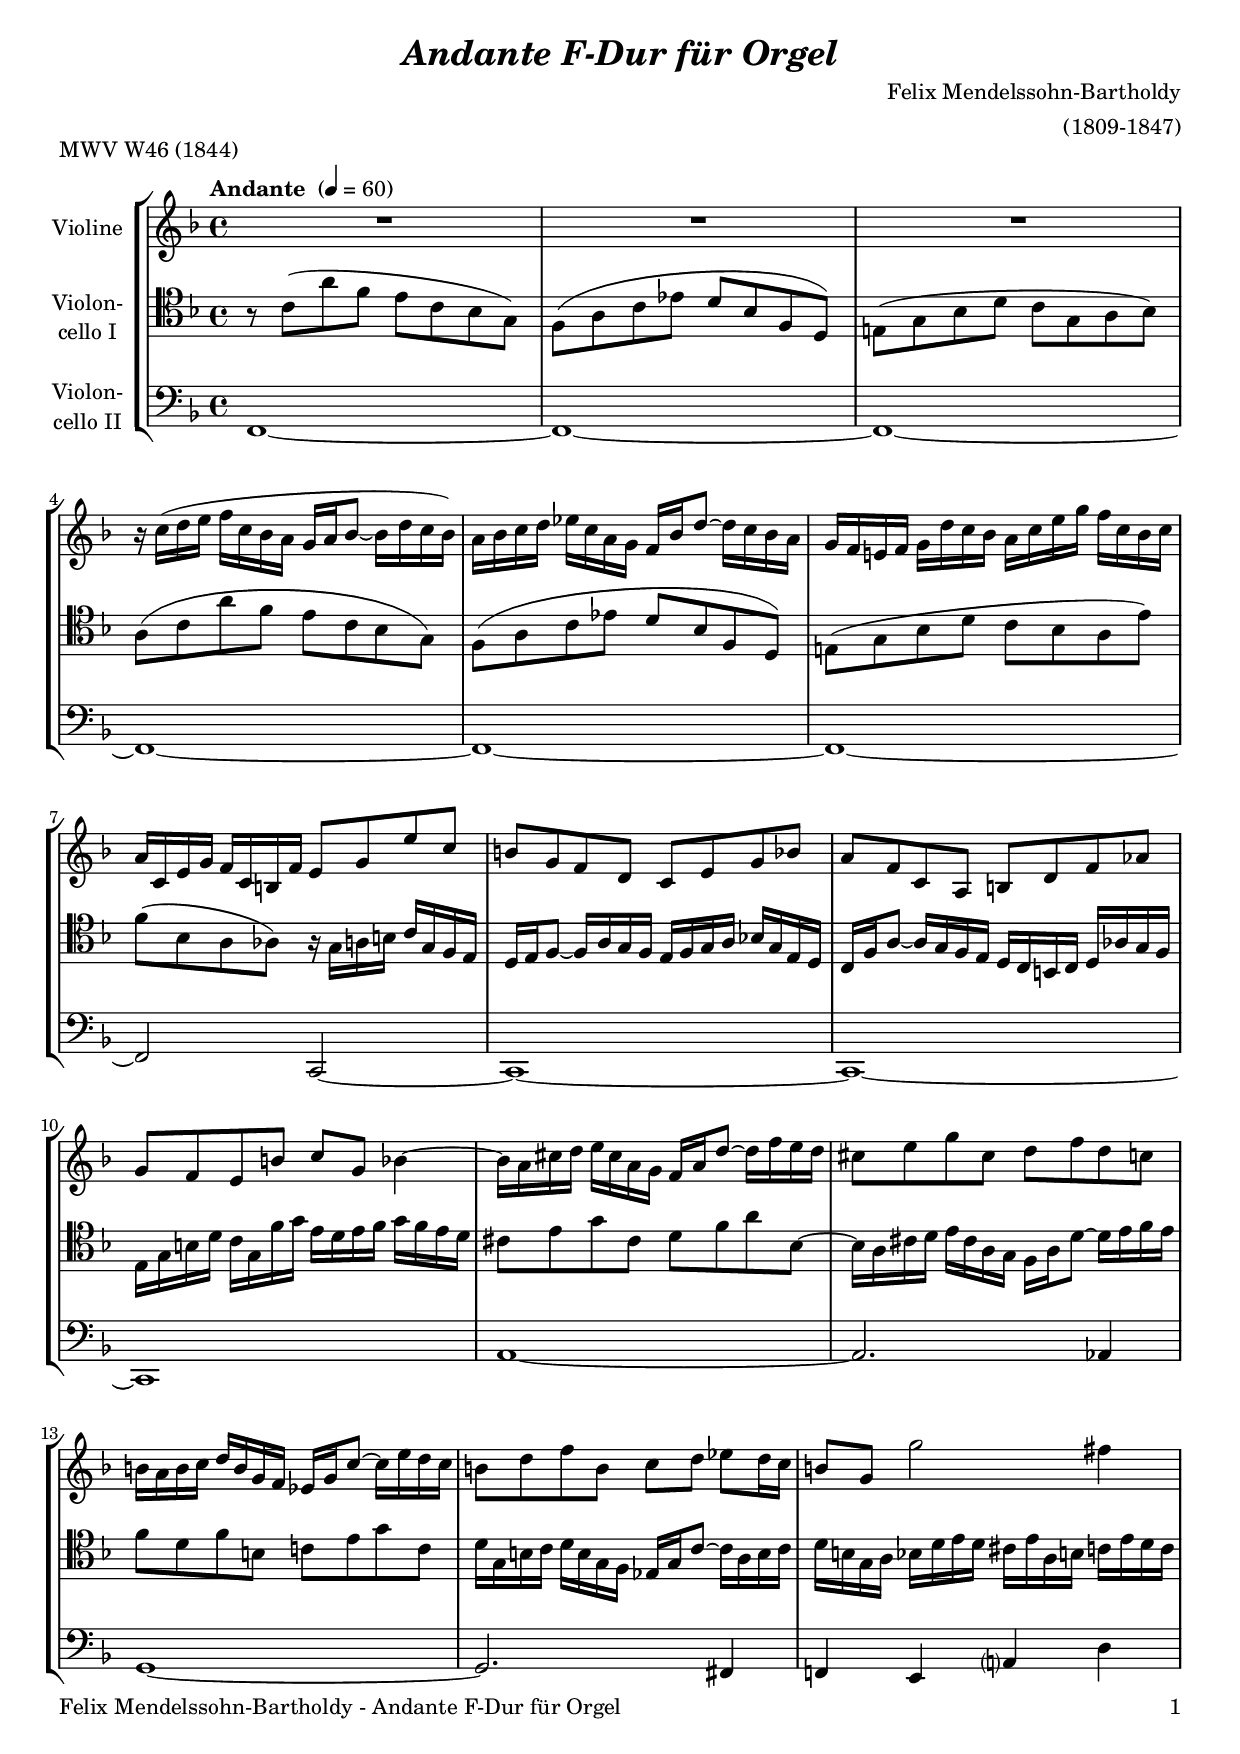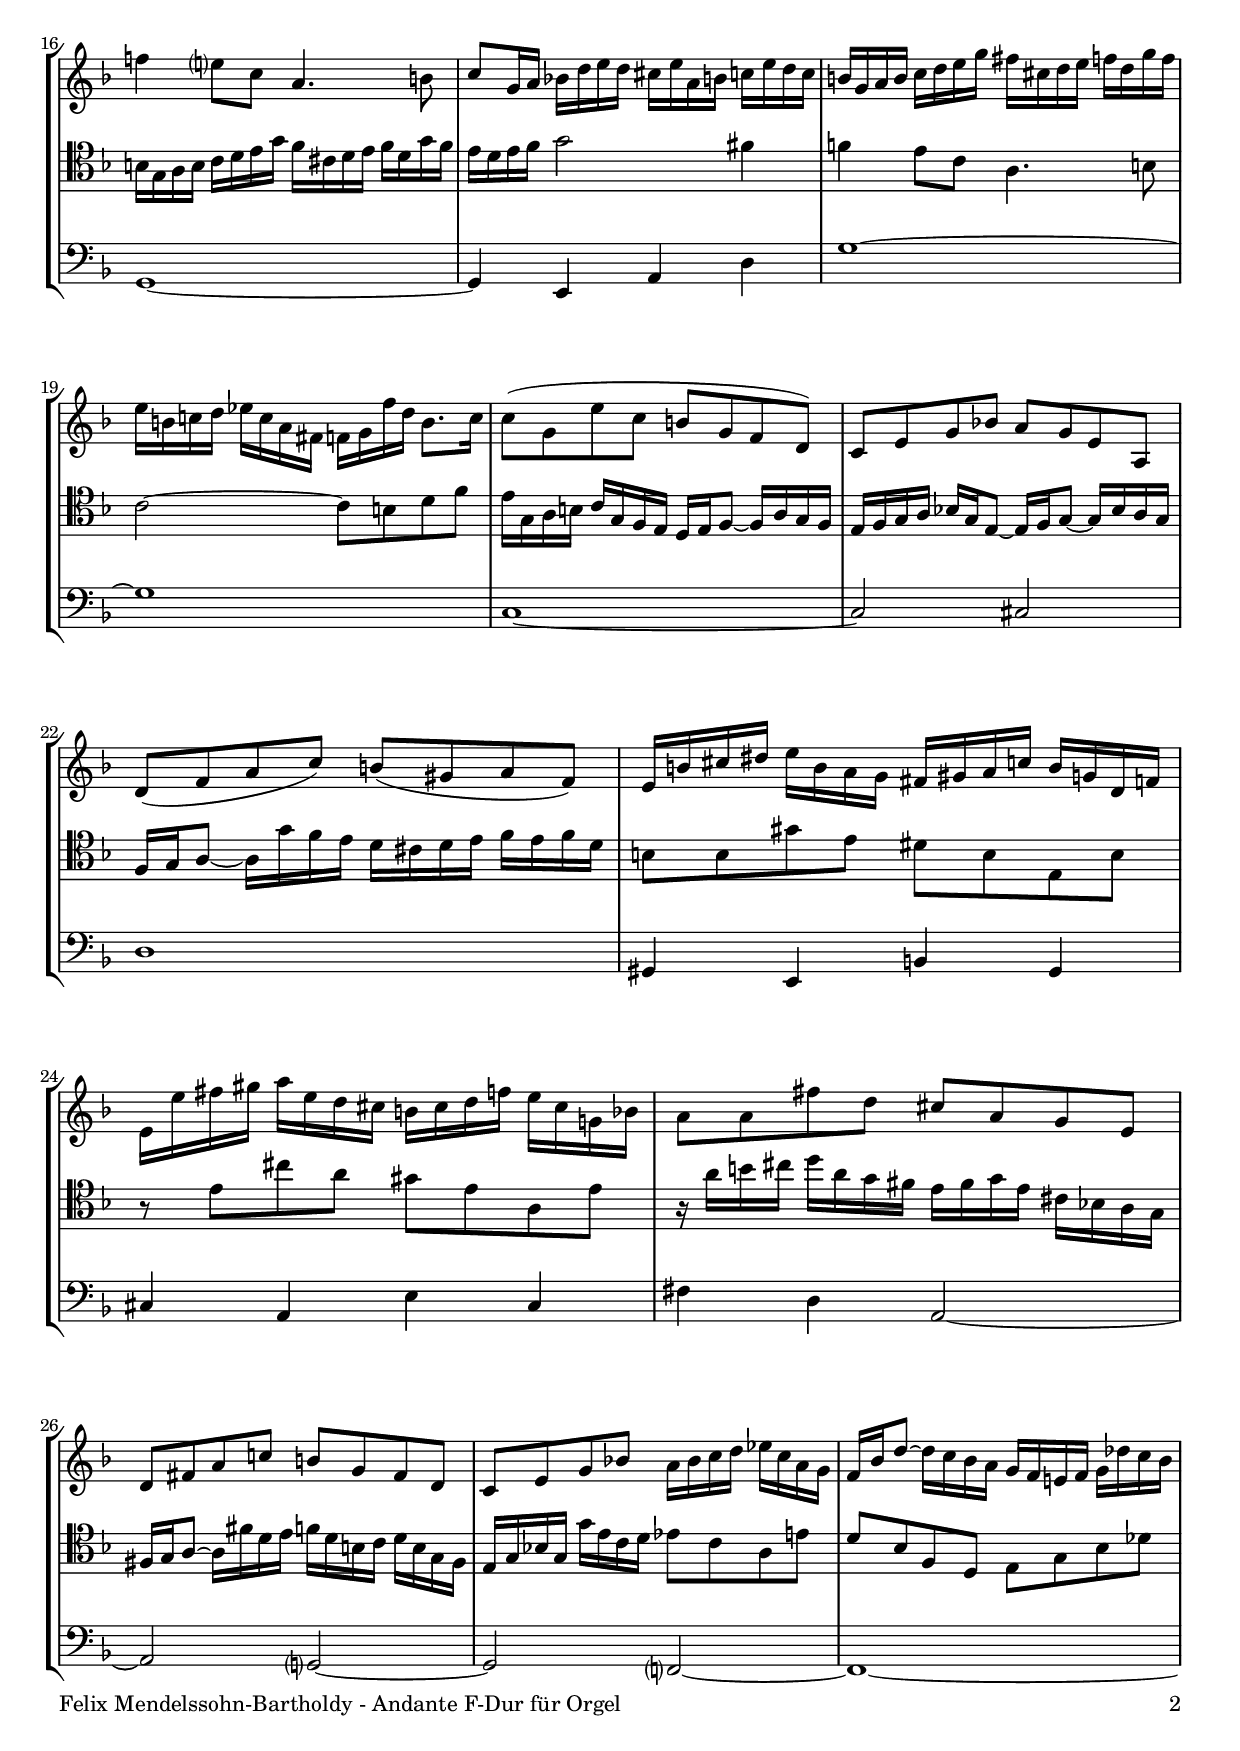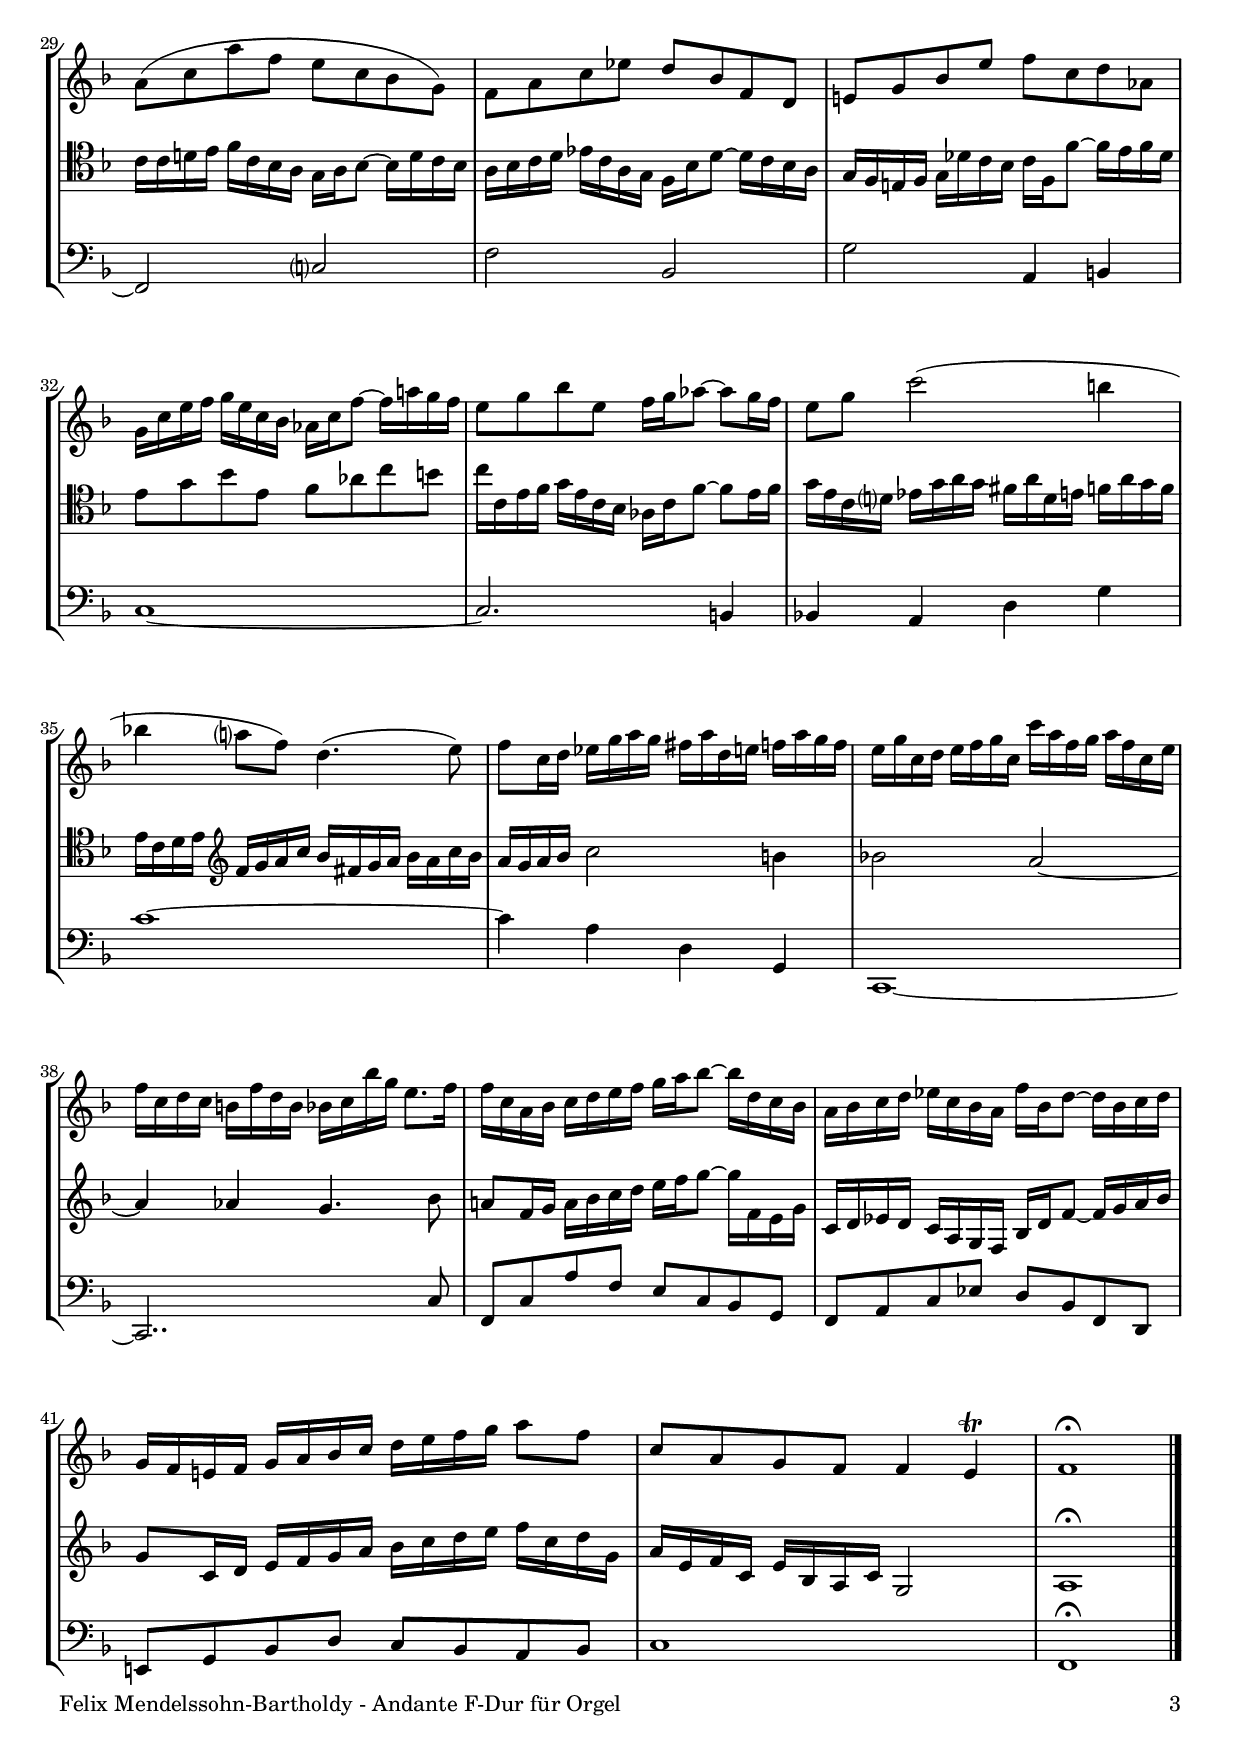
\version "2.24.1"
\include "deutsch.ly"

#(set-global-staff-size 19)

\header {
  title     = \markup \bold \italic "Andante F-Dur für Orgel"
  composer  = "Felix Mendelssohn-Bartholdy"
  arranger  = "(1809-1847)"
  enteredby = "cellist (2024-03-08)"
  piece     = "MWV W46 (1844)"
}

voiceconsts = {
 \key f \major
 \time 4/4
 \clef "bass"
% \numericTimeSignature
 \compressEmptyMeasures
  % Set default beaming for all staves
%  \set Timing.beamExceptions = #'()
%  \set Timing.baseMoment     = #(ly:make-moment 1 4)
%  \set Timing.beatStructure  = #'(1 1 1 1)
\tempo "Andante " 4=60
}

mivl = "violin"
miba = "cello"
mipz = "pizzicato strings"

rall = \mark \markup \box \italic "rall."

va = \relative c'' {
  \voiceconsts
  \clef "treble"

  R1*3
  r16 c( d e f c b a g a b8~ b16 d c b)
  a b c d es c a g f b d8~ d16 c b a

  g f e! f g d' c b a c e g f c b c
  a c, e g f c h f' e8 g e' c
  h g f d c e g b
  a f c a h d f as

  g f e h' c g b4~
  b16 a cis d e cis a g f a d8~ d16 f e d
  cis8 e g cis, d f d c
  h16 a h c d h g f es g c8~ c16 e d c

  h8 d f h, c d es d16 c
  h8 g g'2 fis4
  f! e?8 c a4. h8
  c g16 a b! d e d cis e a, h c e d c

  h g a h c d e g fis cis d e f d g f
  e h c! d es c a fis f g f' d h8. c16
  c8( g e' c h g f d)
  c e g b! a g e a,

  d( f a c) h( gis a f)
  e16 h' cis dis e h a g fis gis a c h g d f
  e e' fis gis a e d cis h cis d f e cis g! b
  a8 a fis' d cis a g e

  d fis a c! h g fis d
  c e g b! a16 b c d es c a g
  f b d8~ d16 c b a g f e! f g des' c b
  a8( c a' f e c b g)

  f a c es d b f d
  e! g b e f c d as
  g16 c e f g e c b as c f8~ f16 a! g f
  e8 g b e, f16 g as8~ as g16 f

  e8 g c2( h4
  b! a?8 f) d4.( e8)
  f c16 d es g a g fis a d, e f a g f
  e g c, d e f g c, c' a f g a f c e

  f c d c h f' d h b c b' g e8. f16
  f c a b c d e f g a b8~ b16 d, c b
  a b c d es c b a f' b, d8~ d16 b c d
  g, f e! f g a b c d e f g a8 f

  c a g f f4 e\trill
  f1\fermata \bar "|."
}

vb = \relative c' {
  \voiceconsts
  \clef "tenor"
  
  r8 c( a' f e c b g)
  f( a c es d b f d)
  e!( g b d c g a b)
  a( c a' f e c b g)
  f( a c es d b f d)

  e!( g b d c b a e')
  f( b, a as) r16 g a h c g f e
  d e f8~ f16 a g f e f g a b! g e d
  c f a8~ a16 g f e d c h c d as' g f

  e g h d c g f' g e d e f g f e d
  cis8 e g cis, d f a b,~
  b16 a cis d e cis a g f a d8~ d16 e f e
  f8 d f h, c! e g c,

  d16 g, h c d h g f es g c8~ c16 a h c
  d h g a b d e d cis e a, h c e d c
  h g a h c d e g f cis d e f d g f
  e d e f g2 fis4

  f! e8 c a4. h8
  c2~ c8 h d f
  e16 g, a h c g f e d e f8~ f16 a g f
  e f g a b! g e8~ e16 f g8~ g16 b a g

  f g a8~ a16 g' f e d cis d e f e f d
  h8 h gis' e dis h e, h'
  r e cis' a gis e a, e'
  r16 a h cis d a g fis e fis g e cis b! a g

  fis g a8~ a16 fis' d e f d h c d h g fis
  e g b! g g' e c d es8 c a e'
  d b f d e g b des
  c16 c d! e f c b a g a b8~ b16 d c b

  a b c d es c a g f b d8~ d16 c b a
  g f e! f g des' c b c f, f'8~ f16 e f des
  e8 g b e, f as c h
  c16 c, e f g e c b as c f8~ f e16 f

  g16 e c d? es g a g fis a d, e f a g f
  e c d e \clef "treble" f g a c b fis g a b a c b
  a g a b c2 h4
  b!2 a~

  a4 as g4. b8
  a! f16 g a b c d e f g8~ g16 f, e g
  c, d es d c a g f b d f8~ f16 g a b
  g8 c,16 d e f g a b c d e f c d g,

  a e f c e b a c g2
  a1\fermata \bar "|."
}

vc = \relative c, {
  \voiceconsts

  f1~
  f~
  f~
  f~
  f~
  
  f~
  f2 c~
  c1~
  c~

  c
  a'~
  a2. as4
  g1~

  g2. fis4
  f! e a? d
  g,1~
  g4 e a d

  g1~
  g
  c,~
  c2 cis

  d1
  gis,4 e h' gis
  cis a e' cis
  fis d a2~

  a g?~
  g f?~
  f1~
  f2 c'?

  f b,
  g' a,4 h
  c1~
  c2. h4

  b! a d g
  c1~
  c4 a d, g,
  c,1~

  c2.. c'8
  f, c' a' f e c b g
  f a c es d b f d
  e! g b d c b a b

  c1
  f,\fermata \bar "|."
}


music = \new StaffGroup <<
      \new Staff {
        \set Staff.midiInstrument = \mivl
        \set Staff.instrumentName = \markup \center-column { "Violine" }
        \transpose f f { \va }
      }

      \new Staff {
        \set Staff.midiInstrument = \miba
        \set Staff.instrumentName = \markup \center-column { "Violon-" "cello I" }
        \transpose f f { \vb }
      }

      \new Staff {
        \set Staff.midiInstrument = \miba
        \set Staff.instrumentName = \markup \center-column { "Violon-" "cello II" }
        \transpose f f { \vc }
      }
>>

\book {
  \paper {
    print-page-number = ##t
    print-first-page-number = ##t
    ragged-last-bottom = ##f
    oddHeaderMarkup = \markup \null
    evenHeaderMarkup = \markup \null
    oddFooterMarkup = \markup {
      \fill-line {
        \if \should-print-page-number
        "Felix Mendelssohn-Bartholdy - Andante F-Dur für Orgel" \fromproperty #'page:page-number-string
      }
    }
    evenFooterMarkup = \oddFooterMarkup
  } \score {
    \music
    \layout {}
  }

  \score {
    \unfoldRepeats \music

    \midi {
      \context {
        \Score
      }
    }
  }
}